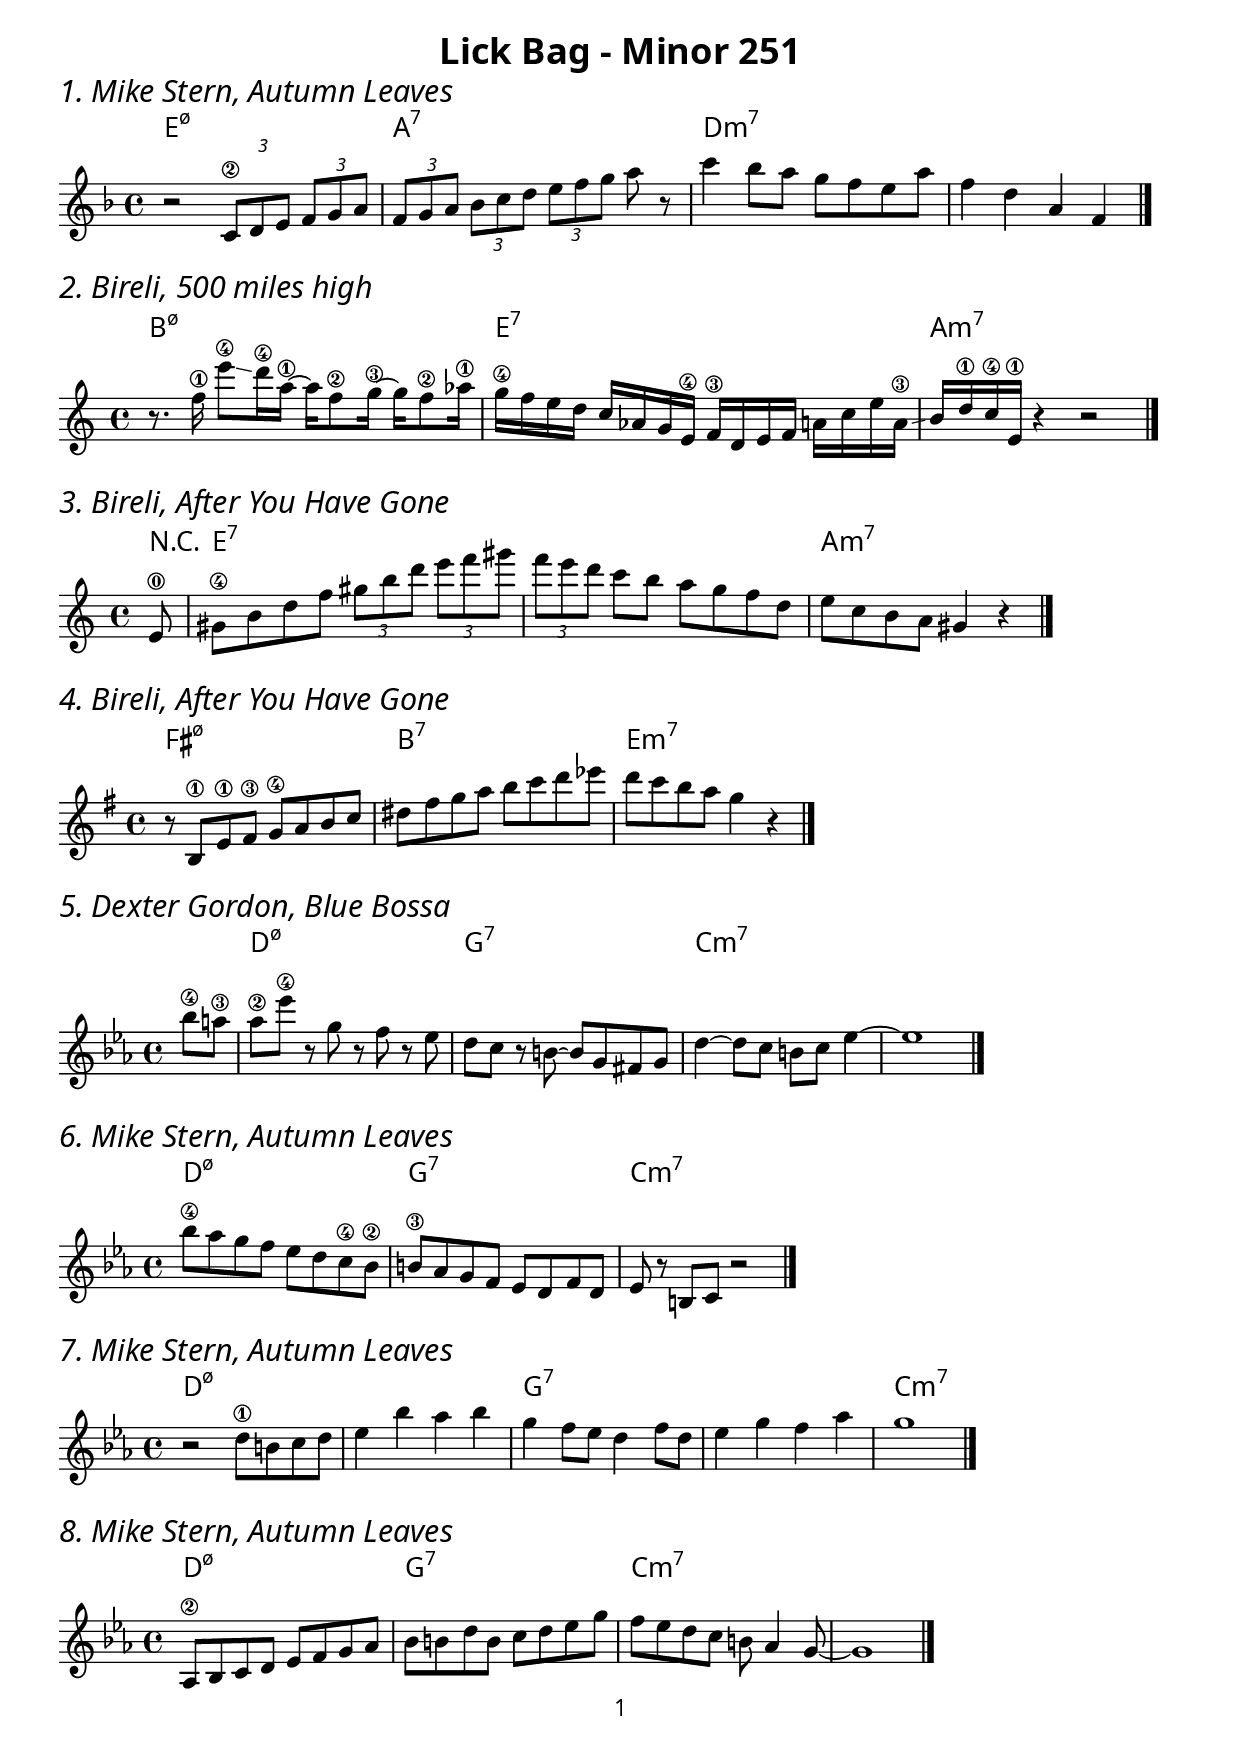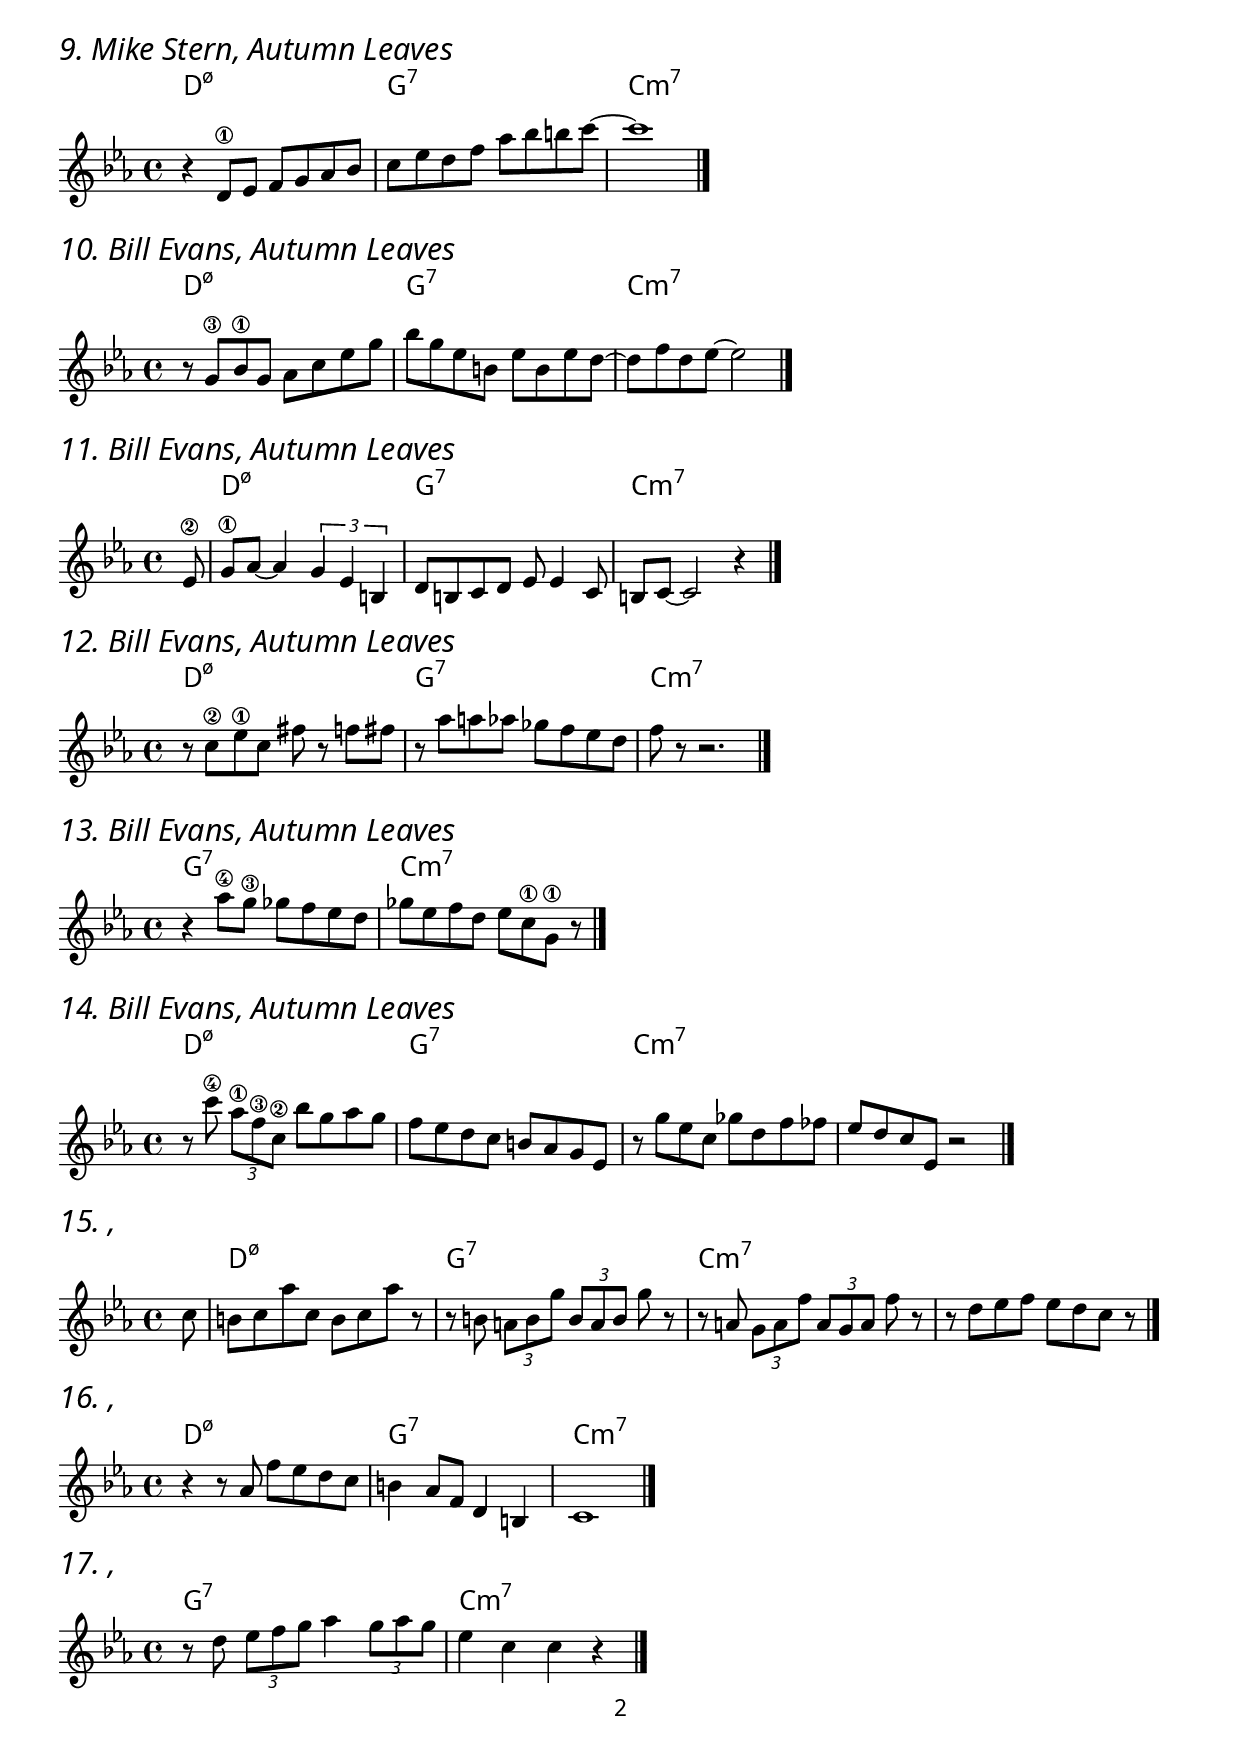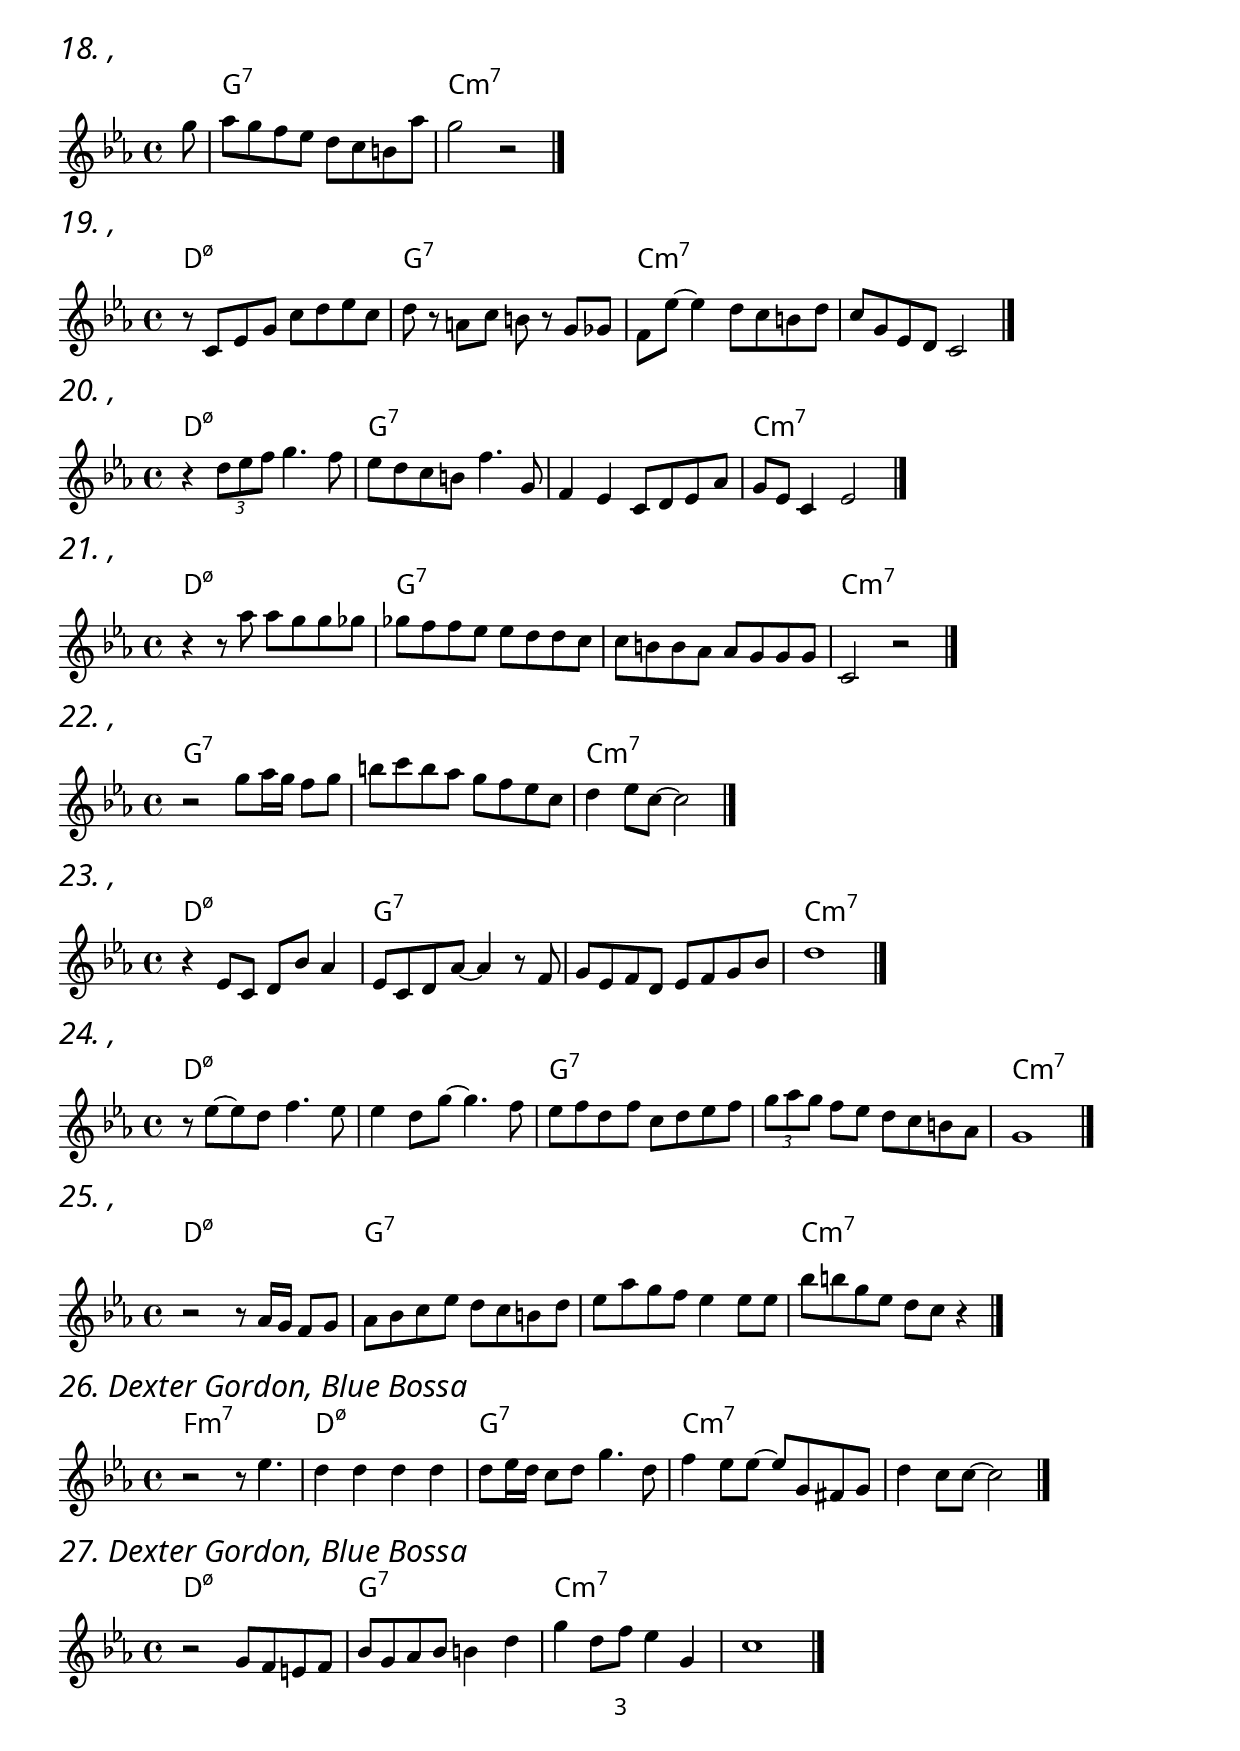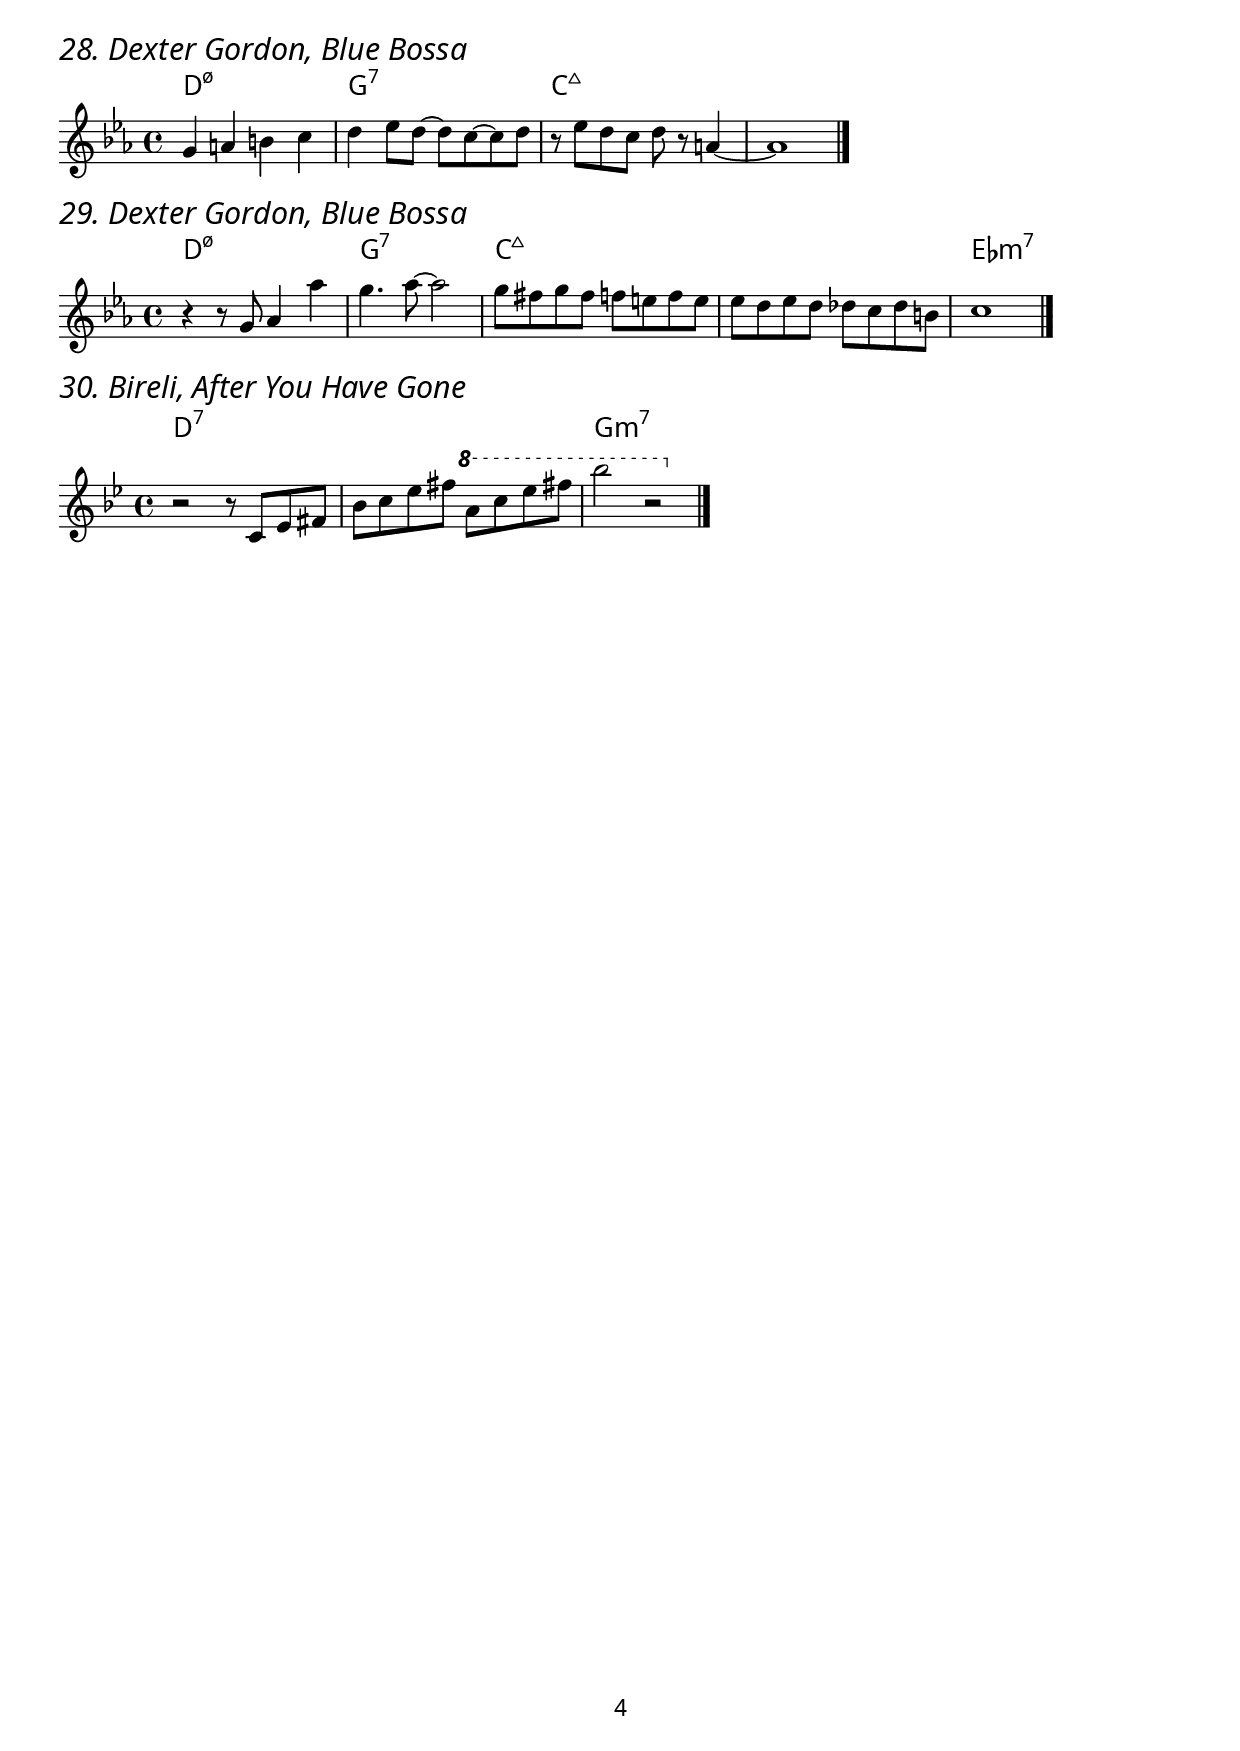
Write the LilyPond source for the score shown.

% {{{ PARAMETRI
  \version "2.18.2"
  myTitle = "Lick Bag - Minor 251"
  myTempo =  #(ly:make-moment 190 4)
  \header {
  title = \myTitle
}

\paper{  
  print-first-page-number = ##t
  oddHeaderMarkup = \markup \null
  evenHeaderMarkup = \markup \null
  oddFooterMarkup = \markup {
    \fill-line {
      \on-the-fly \print-page-number-check-first
      \fromproperty #'page:page-number-string
    }
  }
  evenFooterMarkup = \oddFooterMarkup
  myStaffSize = #2
  fonts = #(make-pango-font-tree
  "FontAwesome"
  "FontAwesome"
  "FontAwesome"
  (/ myStaffSize 2))  
  
  scoreTitleMarkup = \markup { 
    \column {
      \fill-line {
        \fontsize #2.5 \italic \fromproperty #'header:piece
        \fromproperty #'header:opus
      }
    }
  }
  
%    markup-system-spacing =
%    #'((basic-distance . 0)
%       (padding . 0))
    
%    score-markup-spacing =
%    #'((basic-distance . 0)
%       (padding . 0))
}

global = {
  \numericTimeSignature
  \set Score.markFormatter = #format-mark-box-alphabet
}
\layout { 
  \override Score.RehearsalMark.self-alignment-X = #LEFT
  \set chordChanges = ##t
  indent = #0
  \override VerticalAxisGroup.nonstaff-relatedstaff-spacing.padding = #2

}

#(define-markup-command (LickCounter layout props) ()
  "Increases and prints out the value of the given counter named @var{name}.
  If the counter does not yet exist, it is initialized with 1."
  (let* ((oldval (assoc-ref counter-alist 'LickC))
         (newval (if (number? oldval) (+ oldval 1) 1)))
  (set! counter-alist (assoc-set! counter-alist 'LickC newval))
  (interpret-markup layout props
    (markup (number->string newval)))))

trip = #(define-music-function (parser location m1 m2 m3) 
  (ly:music? ly:music? ly:music?)
  "Triplets"             
  #{ \tuplet 3/2 { $m1 $m2 $m3 } #})

LickScore = 
#(define-scheme-function (p l tempo majkey tema accordi author tune) 
   (scheme? scheme? ly:music? scheme? string? string?)
   #{ 
  \score {
    \header{ piece = \markup \concat{\LickCounter ". " $author ", " $tune ""}}
    << 
        \relative c' {
          $tempo
          $majkey 
          $tema
        }
        \new ChordNames{$accordi \bar "|."}
    >>    
  }
#})


% }}}

% {{{ LICK A
  lickA = \LickScore 
  \time 4/4 
  \key f \major 
  {r2 \tuplet 3/2 {c8\2 d e} \tuplet 3/2 {f g a} |
    \tuplet 3/2 {f g a} \tuplet 3/2 {bes c d} \tuplet 3/2 {e f g} a8 r8 |
    c4 bes8 a g f e a | f4 d a f |}
  \chordmode{ e1:m7.5- | a1:7 | d1:m7 | d1:m7 \bar "|." }
  #"Mike Stern"
  #"Autumn Leaves"   
% }}}

% {{{ LICK B
  lickB = \LickScore
    \time 4/4
    \key c \major
    {r8. f'16\1 e'8\4 \glissando d16\4 a16~\1 a16 f8\2 g16~\3 g16 f8\2 aes16\1 | 
    g16\4 f e d c aes g e\4 f\3 d e f a c e a,\3 \glissando |
    b d\1 c\4 e,\1 r4 r2 |}
    \chordmode{ b1:m7.5- | e1:7 | a1:m7 | \bar "|." }
    #"Bireli"
    #"500 miles high"
% }}}

% {{{ LICK C
  lickC = \LickScore
    \time 4/4
    \key c \major
    { 
      \partial 8 e8\0
      gis\4 b d f \tuplet 3/2 {gis8 b d} \tuplet 3/2 {e f gis} | \tuplet 3/2 {f e d} c8 b a g f d |
      e8 c b a gis4 r4 |
    }
    \chordmode{
      \partial 8 r8 |
      e1:7 | e1:7 | a1:m7 | \bar "|."
    }						
    #'"Bireli"
    #'"After You Have Gone"
% }}}

% {{{ LICK D
  lickD = \LickScore
    \time 4/4
    \key g \major
    {
      r8 b\1 e\1 fis\3 g\4 a b c | dis fis g a b c d ees |
      d c b a g4 r4 |
    }
    \chordmode{
      fis1:m7.5- | b1:7 | e1:m7 | \bar "|."
    }
    #'"Bireli"
    #'"After You Have Gone"
% }}}

% {{{ LICK E
  lickE = \LickScore
    \time 4/4
    \key ees \major
    {
      \partial 4 bes''8\4 a\3 | 
      aes\2 ees'\4 r g, r f r ees | d c r b~ b g fis g | 
      d'4~ d8 c b c ees4~ | ees1 |
    }
   \chordmode{
     \partial 4 s4 | d1:m7.5- | g1:7 | c1:m7 | c1:m7 |     
    }
    #"Dexter Gordon"
    #"Blue Bossa"
% }}}

% {{{ LICK G
  lickG = \LickScore
    \time 4/4
    \key ees \major
    {
      bes''8\4 aes g f ees d c\4 bes\2 | b\3 aes g f ees d f d | 
      ees r b c r2 | 
    }
    \chordmode{
      d1:m7.5- | g1:7 | c1:m7 | 
    }
    #"Mike Stern"
    #"Autumn Leaves"
% }}}

% {{{ LICK H
  lickH = \LickScore
    \time 4/4
    \key ees \major
    {
      r2 d'8\1 b c d | ees4 bes' aes bes |
      g f8 ees d4 f8 d | ees4 g f aes | g1 |  
    }
    \chordmode{
      d1:m7.5- | d1:m7.5- | g1:7 | g1:7 | c1:m7 |
    }
    #"Mike Stern"
    #"Autumn Leaves"
% }}}

% {{{ LICK I
  lickI = \LickScore
    \time 4/4
    \key ees \major
    {
      aes8\2 bes c d ees f g aes | bes b d b c d ees g |
      f ees d c b aes4 g8~ | g1 |    
    }
    \chordmode{
      d1:m7.5- | g1:7 | c1:m7 | c1:m7 |        
    }
    #"Mike Stern"
    #"Autumn Leaves"
% }}}

% {{{ LICK J
  lickJ = \LickScore
    \time 4/4
    \key ees \major
    {
      r4 d8\1 ees f g aes bes | c ees d f aes bes b c~ | c1 |    
    }
    \chordmode{
    d1:m7.5- | g1:7 | c1:m7 |        
    }
    #"Mike Stern"
    #"Autumn Leaves"
% }}}

% {{{ LICK K
  lickK = \LickScore
    \time 4/4
    \key ees \major
    {
      r8 g'\3 bes\1 g aes c ees g | bes g ees b ees b ees d~ |
      d f d ees~ ees2 | 
    }
    \chordmode{
      d1:m7.5- | g1:7 | c1:m7 |        
    }
    #"Bill Evans"
    #"Autumn Leaves"
% }}}

% {{{ LICK L 
  lickL = \LickScore
    \time 4/4
    \key ees \major
    {
      \partial 8 ees8\2 |
      g\1 aes~ aes4 \tuplet 3/2 {g ees b} | d8 b c d ees ees4 c8 |
      b c~ c2 r4 |
    }
    \chordmode{
      \partial 8 s8 |
      d1:m7.5- | g1:7 | c1:m7 |        
    }
    #"Bill Evans"
    #"Autumn Leaves"
% }}}

% {{{ LICK M
  lickM = \LickScore
    \time 4/4
    \key ees \major
    {
      r8 c'\2 ees\1 c fis r f fis | r aes a aes ges f ees d | f r r2. | 
    }
    \chordmode{
      d1:m7.5- | g1:7 | c1:m7 |        
    }
    #"Bill Evans"
    #"Autumn Leaves"
% }}}

% {{{ LICK N
  lickN = \LickScore
    \time 4/4
    \key ees \major
    {
      r4 aes''8\4 g\3 ges f ees d | ges ees f d ees c\1 g\1 r | } \chordmode{ g1:7 | c1:m7 | }
    #"Bill Evans"
    #"Autumn Leaves"
% }}}

% {{{ LICK O
  lickO = \LickScore
    \time 4/4
    \key ees \major
    {
      r8 c''\4 \tuplet 3/2 {aes\1 f\3 c\2} bes' g aes g |
      f ees d c b aes g ees | 
      r g' ees c ges' d f fes | ees d c ees, r2 |
    }
    \chordmode{
      d1:m7.5- | g1:7 | c1:m7 | c1:m7 |    
    }
    #"Bill Evans"
    #"Autumn Leaves"
% }}}

% {{{ LICK Q
  lickQ = \LickScore
    \time 4/4
    \key ees \major
    {
      \partial 8 c'8 |
      b c aes' c, b c aes' r |
      r b, \tuplet 3/2 {a b g'} \tuplet 3/2 {b, a b} g' r|
      r a, \tuplet 3/2 {g a f'} \tuplet 3/2 {a, g a} f' r |
      r d ees f ees d c r |
    }
    \chordmode{
      \partial 8 s8 | 
      d1:m7.5- | g1:7 | c1:m7 | c1:m7 |
    }
    #""
    #""
% }}}

% {{{ LICK R
  lickR = \LickScore
    \time 4/4
    \key ees \major
    {
      r4 r8 aes' f' ees d c | b4 aes8 f d4 b | c1 |
    }
    \chordmode{
      d1:m7.5- | g1:7 | c1:m7 |    
    }
    #""
    #""
% }}}

% {{{ LICK S
  lickS = \LickScore
    \time 4/4
    \key ees \major
    {
      r8 d' \tuplet 3/2 {ees f g} aes4 \tuplet 3/2 {g8 aes g} | ees4 c c r |
    }
    \chordmode{
      g1:7 | c1:m7 |    
    }
    #""
    #""
% }}}

% {{{ LICK T
  lickT = \LickScore
    \time 4/4
    \key ees \major
    {
      \partial 8 g''8 | 
      aes g f ees d c b aes' | g2 r2 |
    }
    \chordmode{
      \partial 8 s8 |
      g1:7 | c1:m7 |
    }
    #""
    #""
% }}}

% {{{ LICK U
  lickU = \LickScore
    \time 4/4
    \key ees \major
    {
      r8 c ees g c d ees c | d r a c b r g ges |
      f ees'~ ees4 d8 c b d | c g ees d c2 |
    }
    \chordmode{
      d1:m7.5- | g1:7 | c1:m7 | c1:m7 |    
    }
    #""
    #""
% }}}

% {{{ LICK V
  lickV = \LickScore
    \time 4/4
    \key ees \major
    {
      r4 \tuplet 3/2 {d'8 ees f} g4. f8 | ees d c b f'4. g,8 |
      f4 ees c8 d ees aes | g ees c4 ees2 |
    }
    \chordmode{
      d1:m7.5- | g1:7 | g1:7 | c1:m7 |    
    }
    #""
    #""
% }}}

% {{{ LICK W
  lickW = \LickScore
    \time 4/4
    \key ees \major
    {
      r4 r8 aes'' aes g g ges | ges f f ees ees d d c |
      c b b aes aes g g g | c,2 r2 |
    }
    \chordmode{
      d1:m7.5- | g1:7 | g1:7 | c1:m7 | 
    }
    #""
    #""
% }}}

% {{{ LICK X
  lickX = \LickScore
    \time 4/4
    \key ees \major
    {
      r2 g''8 aes16 g f8 g | b c b aes g f ees c | d4 ees8 c8~ c2 |
    }
    \chordmode{
      g1:7 | g1:7 | c1:m7 |    
    }
    #""
    #""
% }}}

% {{{ LICK Y
  lickY = \LickScore
    \time 4/4
    \key ees \major
    {
      r4 ees8 c d bes' aes4 | ees8 c d aes'~ aes4 r8 f |
      g ees f d ees f g bes | d1 |    
    }
    \chordmode{
      d1:m7.5- | g1:7 | g1:7 | c1:m7 |
    }
    #""
    #""
% }}}

% {{{ LICK Z
  lickZ = \LickScore
    \time 4/4
    \key ees \major
    {
      r8 ees'8~ ees d f4. ees8 | ees4 d8 g~ g4. f8 |
      ees f d f c d ees f | \tuplet 3/2 {g aes g} f ees d c b aes | g1 |  
    }

    \chordmode{
      d1:m7.5- | d1:m7.5- | g1:7 | g1:7 | c1:m7 |
    }
    #""
    #""
% }}}

% {{{ LICK AA
  lickAA = \LickScore
    \time 4/4
    \key ees \major
    {
      r2 r8 aes'16 g f8 g | aes bes c ees d c b d |
      ees aes g f ees4 ees8 ees | bes' b g ees d c r4 | 
    }
    \chordmode{
      d1:m7.5- | g1:7 | g1:7 | c1:m7 |    
    }
    #""
    #""
% }}}

% {{{ LICK AB
  lickAB = \LickScore
    \time 4/4
    \key ees \major
    {
      r2 r8 ees'4. | d4 d d d | d8 ees16 d c8 d g4. d8 | f4 ees8 ees~ ees g, fis g | d'4 c8 c8~ c2 | 
    }
    \chordmode{
      f1:m7 | d1:m7.5- | g1:7 | c1:m7 | c1:m7 |    
    }
    #"Dexter Gordon"
    #"Blue Bossa"
% }}}

% {{{ LICK AC
  lickAC = \LickScore
    \time 4/4
    \key ees \major
    {
      r2 g'8 f e f bes g aes bes b4 d | g d8 f ees4 g, | c1 |
    }
    \chordmode{
      d1:m7.5- | g1:7 | c1:m7 | c1:m7 |       
    }
    #"Dexter Gordon"
    #"Blue Bossa"
% }}}

% {{{ LICK AD
  lickAD = \LickScore
    \time 4/4
    \key ees \major
    {
      g'4 a b c | d ees8 d~ d c~ c d | r ees d c d r a4~ | a1 |
    }
    \chordmode{
      d1:m7.5- | g1:7 | c1:maj7 | c1:maj7 | 
    }
    #"Dexter Gordon"
    #"Blue Bossa"
% }}}

% {{{ LICK AE
  lickAE = \LickScore
    \time 4/4
    \key ees \major
    {
      r4 r8 g' aes4 aes' | g4. aes8~ aes2 |
      g8 fis g fis f e f e | ees d ees d des c des b | c1 |    
    }
    \chordmode{
      d1:m7.5- | g1:7 | c1:maj7 | c1:maj7 | ees1:m7 |
    }
    #"Dexter Gordon"
    #"Blue Bossa"
% }}}

% {{{ LICK AF
  lickAF = \LickScore
    \time 4/4
    \key g \minor
    {
      r2 r8 c8 ees fis | bes c ees fis \ottava #1 a c ees fis | bes2 r2 |
    }
    \chordmode{
      d1:7 | d1:7 | g1:m7 |
    }
    #"Bireli"
    #"After You Have Gone"
% }}}

% {{{ BOOKS
  \book{
    \bookOutputSuffix "C"    
    \lickA    
    \lickB
    \lickC
    \lickD
    \lickE
    \lickG
    \lickH
    \lickI
    \lickJ
    \lickK
    \lickL
    \lickM
    \lickN
    \lickO
    \lickQ
    \lickR
    \lickS
    \lickT
    \lickU
    \lickV
    \lickW
    \lickX
    \lickY
    \lickZ
    \lickAA
    \lickAB
    \lickAC
    \lickAD
    \lickAE
    \lickAF
  }
% }}}
